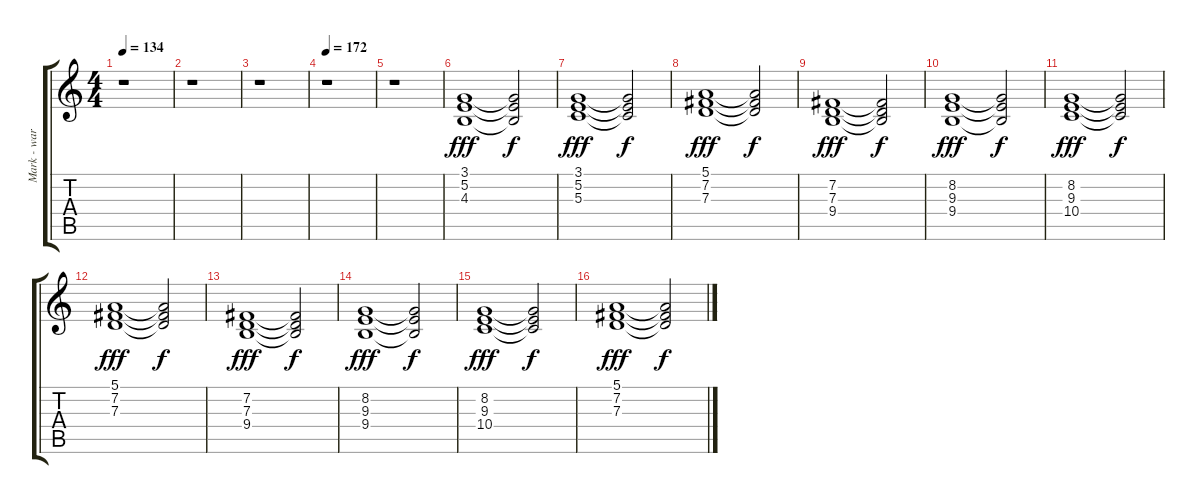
\track ("Mark - warmpad" "Mark - war") {instrument electricpiano1}
\staff {score tabs}
\tuning (E4 B3 G3 D3 A2 E2) {hide}
\ts (4 4)
\tempo 134
\clef g2
\ks c
r.1{dy fff} |
r.1 |
r.1 |
\tempo 172
r.1 |
r.1 |
(3.1 5.2 4.3).1 (3.1{t} 5.2{t} 4.3{t}).2{dy f} |
(3.1 5.2 5.3).1{dy fff} (3.1{t} 5.2{t} 5.3{t}).2{dy f} |
(5.1 7.2 7.3).1{dy fff} (5.1{t} 7.2{t} 7.3{t}).2{dy f} |
(7.2 7.3 9.4).1{dy fff} (7.2{t} 7.3{t} 9.4{t}).2{dy f} |
(8.2 9.3 9.4).1{dy fff} (8.2{t} 9.3{t} 9.4{t}).2{dy f} |
(8.2 9.3 10.4).1{dy fff} (8.2{t} 9.3{t} 10.4{t}).2{dy f} |
(5.1 7.2 7.3).1{dy fff} (5.1{t} 7.2{t} 7.3{t}).2{dy f} |
(7.2 7.3 9.4).1{dy fff} (7.2{t} 7.3{t} 9.4{t}).2{dy f} |
(8.2 9.3 9.4).1{dy fff} (8.2{t} 9.3{t} 9.4{t}).2{dy f} |
(8.2 9.3 10.4).1{dy fff} (8.2{t} 9.3{t} 10.4{t}).2{dy f} |
(5.1 7.2 7.3).1{dy fff} (5.1{t} 7.2{t} 7.3{t}).2{dy f}
